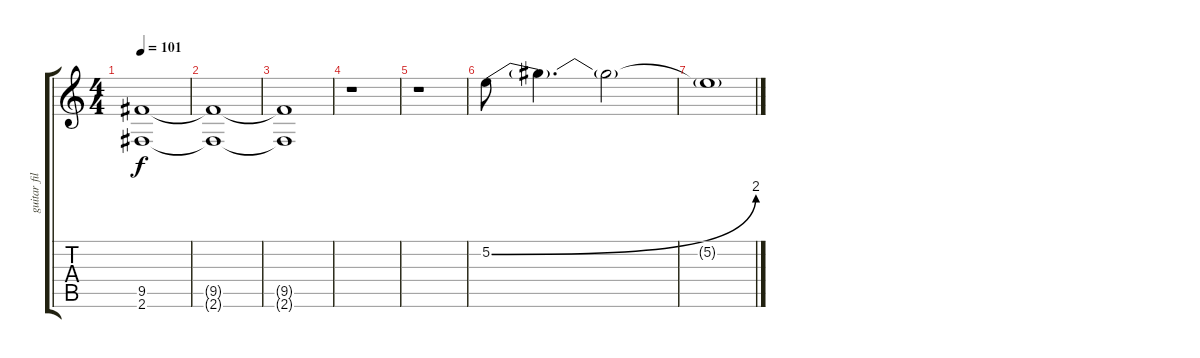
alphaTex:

\track ("guitar fill" "guitar fil") {instrument acousticguitarsteel}
\staff {score tabs}
\tuning (E4 B3 G3 D3 A2 E2) {hide}
\ts (4 4)
\tempo 101
\clef g2
\ks c
(9.5{t} 2.6{t}).1{dy f} |
(9.5{t} 2.6{t}).1 |
(9.5{t} 2.6{t}).1 |
r.1 |
r.1 |
5.2{be (bend 0 0 60 8)}.8 5.2{t}.4{d} 5.2{t}.2 |
5.2{t}.1
